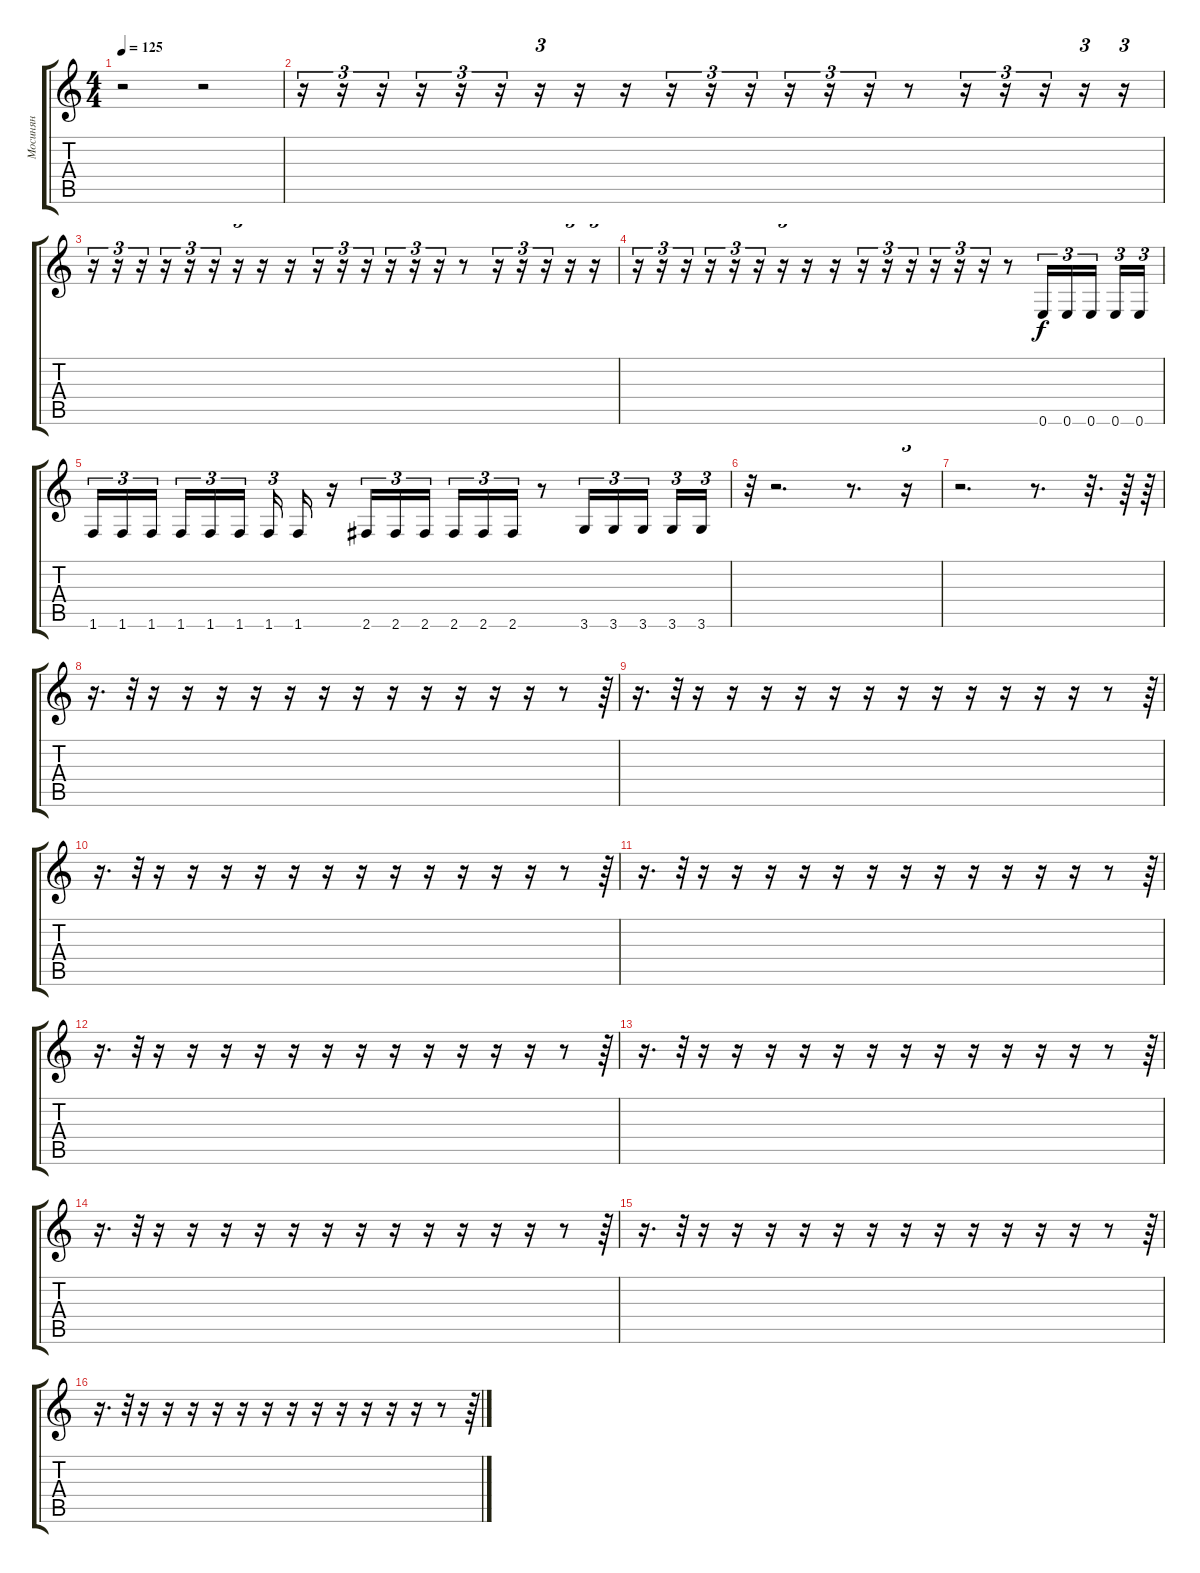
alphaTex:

\track ("Мосинян" "Мосинян") {instrument electricbasspick}
\staff {score tabs}
\tuning (E4 B3 G3 D3 A2 E2) {hide}
\ts (4 4)
\tempo 125
\clef g2
\ks c
r.2{dy f} r.2 |
r.16{tu (3 2)} r.16{tu (3 2)} r.16{tu (3 2)} r.16{tu (3 2)} r.16{tu (3 2)} r.16{tu (3 2)} r.16{tu (3 2)} r.16 r.16 r.16{tu (3 2)} r.16{tu (3 2)} r.16{tu (3 2)} r.16{tu (3 2)} r.16{tu (3 2)} r.16{tu (3 2)} r.8 r.16{tu (3 2)} r.16{tu (3 2)} r.16{tu (3 2)} r.16{tu (3 2)} r.16{tu (3 2)} |
r.16{tu (3 2)} r.16{tu (3 2)} r.16{tu (3 2)} r.16{tu (3 2)} r.16{tu (3 2)} r.16{tu (3 2)} r.16{tu (3 2)} r.16 r.16 r.16{tu (3 2)} r.16{tu (3 2)} r.16{tu (3 2)} r.16{tu (3 2)} r.16{tu (3 2)} r.16{tu (3 2)} r.8 r.16{tu (3 2)} r.16{tu (3 2)} r.16{tu (3 2)} r.16{tu (3 2)} r.16{tu (3 2)} |
r.16{tu (3 2)} r.16{tu (3 2)} r.16{tu (3 2)} r.16{tu (3 2)} r.16{tu (3 2)} r.16{tu (3 2)} r.16{tu (3 2)} r.16 r.16 r.16{tu (3 2)} r.16{tu (3 2)} r.16{tu (3 2)} r.16{tu (3 2)} r.16{tu (3 2)} r.16{tu (3 2)} r.8 0.6.16{tu (3 2)} 0.6.16{tu (3 2)} 0.6.16{tu (3 2) beam splitsecondary} 0.6.16{tu (3 2)} 0.6.16{tu (3 2)} |
1.6.16{tu (3 2)} 1.6.16{tu (3 2)} 1.6.16{tu (3 2) beam splitsecondary} 1.6.16{tu (3 2)} 1.6.16{tu (3 2)} 1.6.16{tu (3 2)} 1.6.16{tu (3 2)} 1.6.16 r.16 2.6.16{tu (3 2)} 2.6.16{tu (3 2)} 2.6.16{tu (3 2) beam splitsecondary} 2.6.16{tu (3 2)} 2.6.16{tu (3 2)} 2.6.16{tu (3 2)} r.8 3.6.16{tu (3 2)} 3.6.16{tu (3 2)} 3.6.16{tu (3 2) beam splitsecondary} 3.6.16{tu (3 2)} 3.6.16{tu (3 2)} |
r.32{tu (3 2)} r.2{d} r.8{d} r.16{tu (3 2)} |
r.2{d} r.8{d} r.32{d} r.64 r.64{tu (3 2)} |
r.16{d} r.32{tu (3 2)} r.16 r.16 r.16 r.16 r.16 r.16 r.16 r.16 r.16 r.16 r.16 r.16 r.8 r.64{tu (3 2)} |
r.16{d} r.32{tu (3 2)} r.16 r.16 r.16 r.16 r.16 r.16 r.16 r.16 r.16 r.16 r.16 r.16 r.8 r.64{tu (3 2)} |
r.16{d} r.32{tu (3 2)} r.16 r.16 r.16 r.16 r.16 r.16 r.16 r.16 r.16 r.16 r.16 r.16 r.8 r.64{tu (3 2)} |
r.16{d} r.32{tu (3 2)} r.16 r.16 r.16 r.16 r.16 r.16 r.16 r.16 r.16 r.16 r.16 r.16 r.8 r.64{tu (3 2)} |
r.16{d} r.32{tu (3 2)} r.16 r.16 r.16 r.16 r.16 r.16 r.16 r.16 r.16 r.16 r.16 r.16 r.8 r.64{tu (3 2)} |
r.16{d} r.32{tu (3 2)} r.16 r.16 r.16 r.16 r.16 r.16 r.16 r.16 r.16 r.16 r.16 r.16 r.8 r.64{tu (3 2)} |
r.16{d} r.32{tu (3 2)} r.16 r.16 r.16 r.16 r.16 r.16 r.16 r.16 r.16 r.16 r.16 r.16 r.8 r.64{tu (3 2)} |
r.16{d} r.32{tu (3 2)} r.16 r.16 r.16 r.16 r.16 r.16 r.16 r.16 r.16 r.16 r.16 r.16 r.8 r.64{tu (3 2)} |
r.16{d} r.32{tu (3 2)} r.16 r.16 r.16 r.16 r.16 r.16 r.16 r.16 r.16 r.16 r.16 r.16 r.8 r.64{tu (3 2)}
